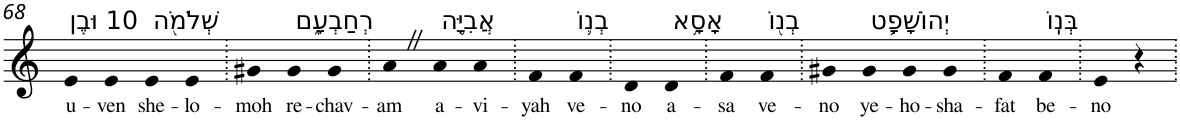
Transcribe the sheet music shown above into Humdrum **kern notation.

**kern	**text
*part1	*part1
*staff1	*staff1
*I"Piano	*
*I'Pno	*
!!LO:PB:g=z
*clefG2	*
*k[]	*
=68	=68
!LO:TX:a:t=10 וּבֶן	!
!	!LO:LY:b
4e	u-
!	!LO:LY:b
4e	-ven
!LO:TX:a:t=שְׁלֹמֹ֖ה	!
!	!LO:LY:b
4e	she-
!	!LO:LY:b
4e	-lo-
=69.	=69.
!	!LO:LY:b
4g#X	-moh
!LO:TX:a:t=רְחַבְעָ֑ם	!
!	!LO:LY:b
4g#	re-
!	!LO:LY:b
4g#	-chav-
=70.	=70.
!	!LO:LY:b
4aZ	-am
!LO:TX:a:t=אֲבִיָּ֥ה	!
!	!LO:LY:b
4a	a-
!	!LO:LY:b
4a	-vi-
=71.	=71.
!	!LO:LY:b
4f	-yah
!LO:TX:a:t=בְנ֛וֹ	!
!	!LO:LY:b
4f	ve-
=72.	=72.
!	!LO:LY:b
4d	-no
!LO:TX:a:t=אָסָ֥א	!
!	!LO:LY:b
4d	a-
=73.	=73.
!	!LO:LY:b
4f	-sa
!LO:TX:a:t=בְנ֖וֹ	!
!	!LO:LY:b
4f	ve-
=74.	=74.
!	!LO:LY:b
4g#X	-no
!LO:TX:a:t=יְהוֹשָׁפָ֥ט	!
!	!LO:LY:b
4g#	ye-
!	!LO:LY:b
4g#	-ho-
!	!LO:LY:b
4g#	-sha-
=75.	=75.
!	!LO:LY:b
4f	-fat
!LO:TX:a:t=בְּנֽוֹ	!
!	!LO:LY:b
4f	be-
=76.	=76.
!	!LO:LY:b
4e	-no
4r	.
=.	=.
*-	*-
